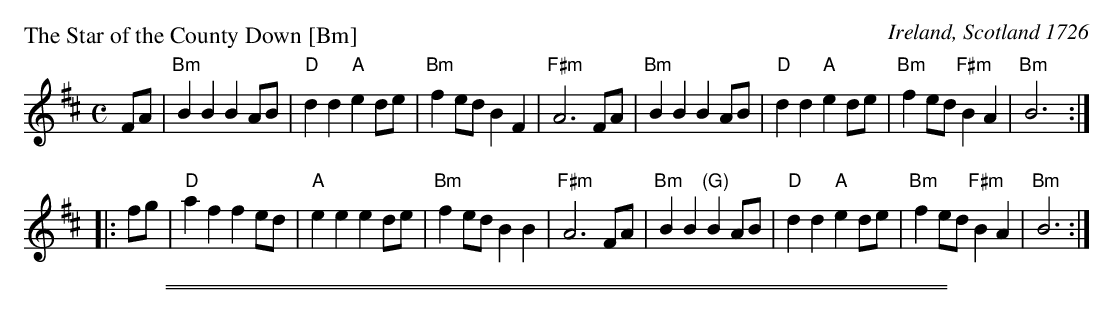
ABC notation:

X:1
P: The Star of the County Down [Bm]
O: Ireland, Scotland 1726
M: C
L: 1/8
K: Bm
FA |\
"Bm"B2B2 B2AB | "D"d2d2 "A"e2de | "Bm"f2ed B2F2 | "F#m"A6 FA |\
"Bm"B2B2 B2AB | "D"d2d2 "A"e2de | "Bm"f2ed "F#m"B2A2 | "Bm"B6 :|
|: fg |\
"D"a2f2 f2ed | "A"e2e2 e2de | "Bm"f2ed B2B2 | "F#m"A6 FA |\
"Bm"B2B2 "(G)"B2AB | "D"d2d2 "A"e2de | "Bm"f2ed "F#m"B2A2 | "Bm"B6 :|
